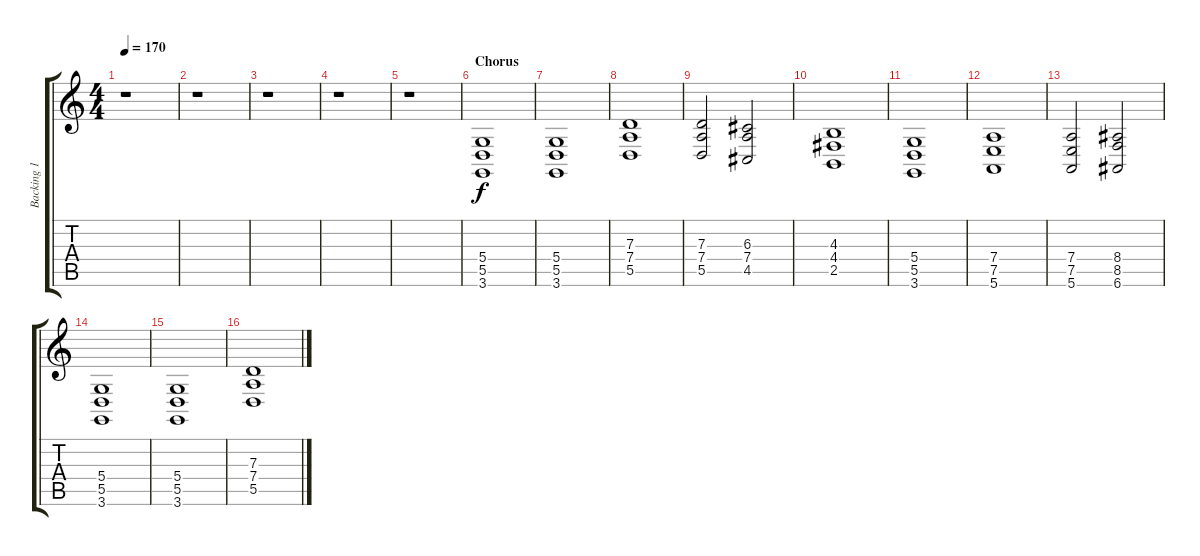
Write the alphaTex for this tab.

\track ("Backing 1" "Backing 1") {instrument acousticgrandpiano}
\staff {score tabs}
\tuning (E4 B3 G3 D3 A2 E2) {hide}
\ts (4 4)
\tempo 170
\clef g2
\ks c
r.1{dy f} |
r.1 |
r.1 |
r.1 |
r.1 |
\section ("" "Chorus")
(5.4 5.5 3.6).1 |
(5.4 5.5 3.6).1 |
(7.3 7.4 5.5).1 |
(7.3 7.4 5.5).2 (6.3 7.4 4.5).2 |
(4.3 4.4 2.5).1 |
(5.4 5.5 3.6).1 |
(7.4 7.5 5.6).1 |
(7.4 7.5 5.6).2 (8.4 8.5 6.6).2 |
(5.4 5.5 3.6).1 |
(5.4 5.5 3.6).1 |
(7.3 7.4 5.5).1
